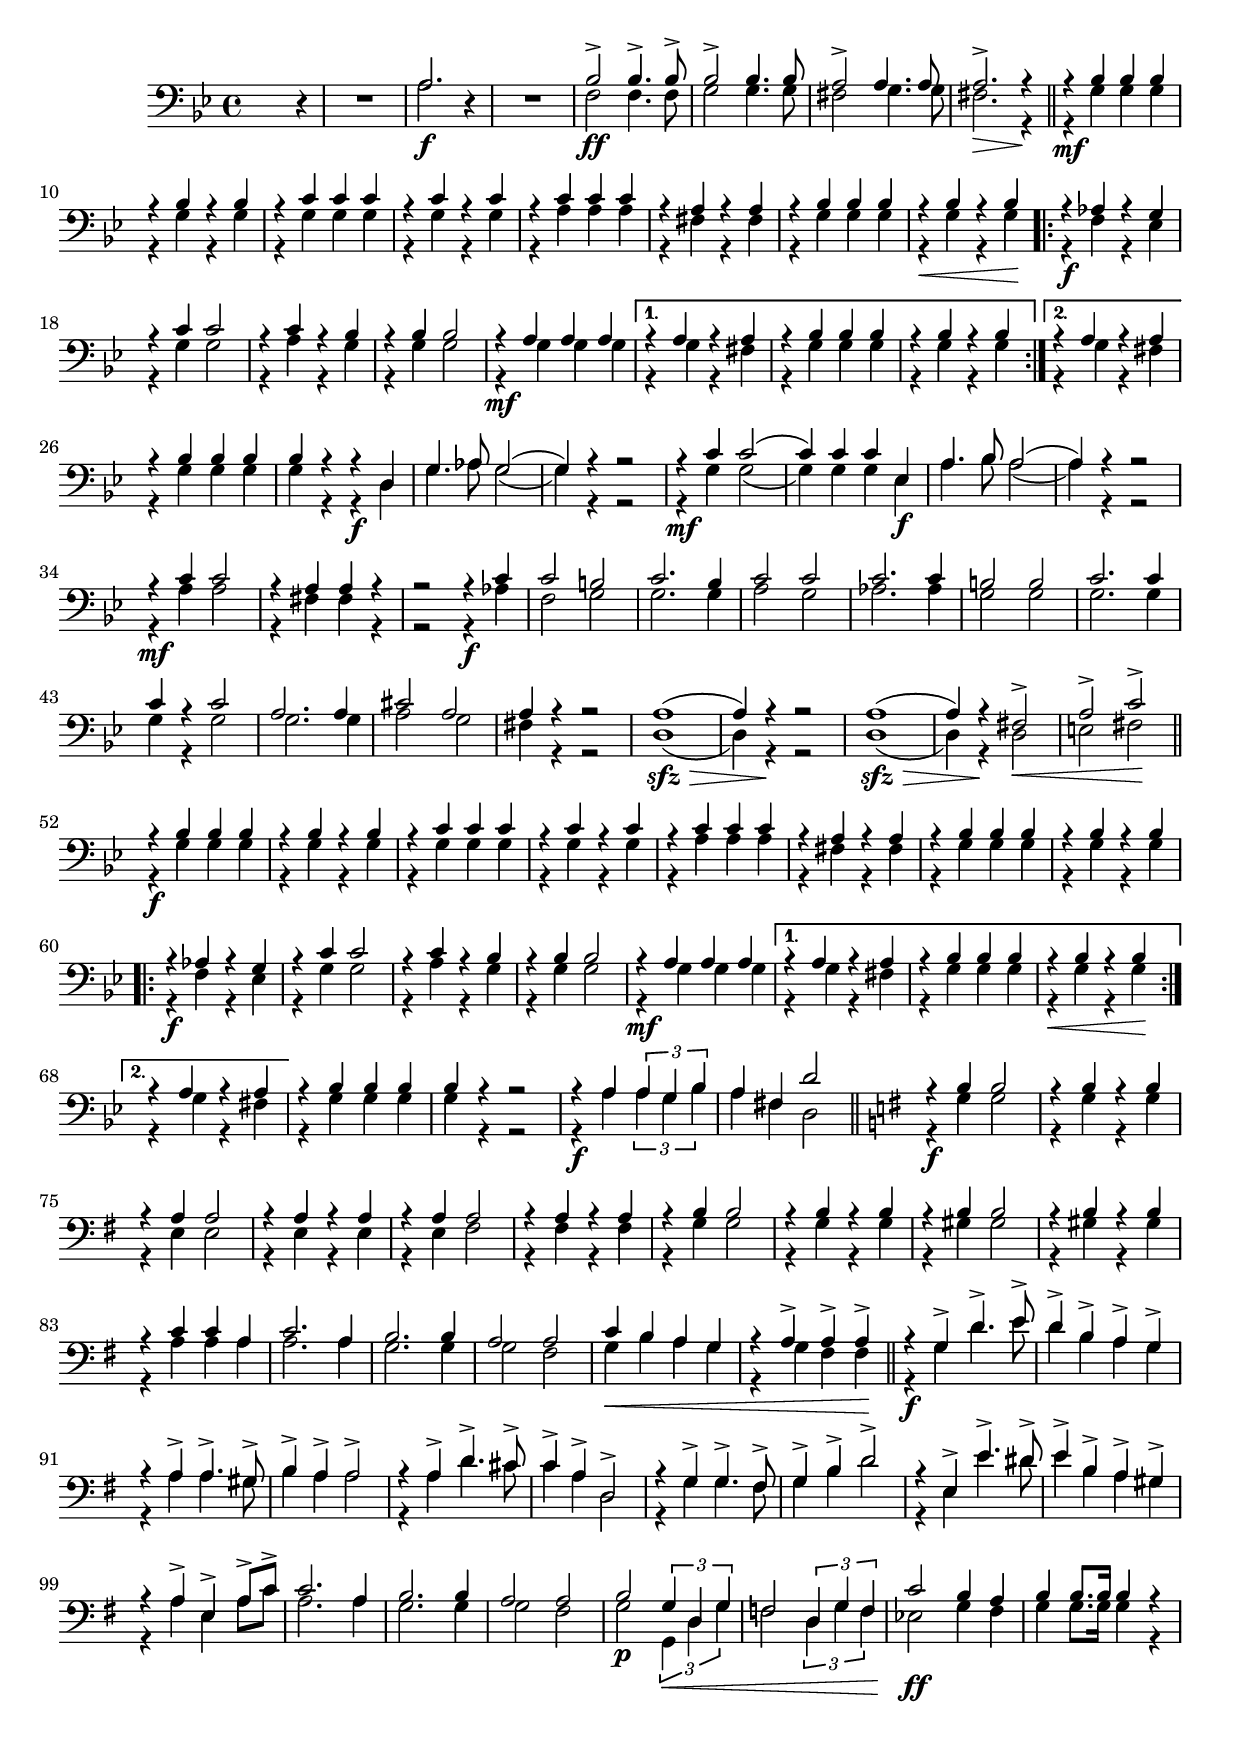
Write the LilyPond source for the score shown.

\version "2.16.1"


\new Staff {
  \set Staff.midiInstrument = #"trombone"
  
  \relative c' { 
    \clef "bass"
    \time 4/4
    \key bes \major
    s2. r4 | 
    \compressFullBarRests R1*1 | << \relative c' {a2. \f} \\ \relative c' {a2.}>> r4 |
    \compressFullBarRests R1*1 | 
    << \relative c' {
      bes2\accent\ff bes4.\accent bes8\accent |
      bes2\accent bes4. bes8 |
      a2\accent a4. a8 |
      a2.\accent r4
    } \\ \relative c {
      f2 f4. f8 |
      g2 g4. g8 |
      fis2 g4. g8 |
      fis2.\> r4\!
    } >>
    \bar "||"
    << \relative c' {
      r4\mf bes bes bes | r4 bes r bes | r c c c |
       
      r c r c | r c c c | r a r a | r bes bes bes | r bes r bes
    } \\ \relative c' {
      r4 g g g | r g r g | r g g g |
      r g r g  | r a a a | r fis r fis | r g g g | r\< g r g\!
    } >> 
    \repeat volta 2 {
      << \relative c' {
	r4\f aes r g | r c c2 | r4 c r bes | r bes bes2 | r4\mf a a a
      } \\ \relative c {
	r4 f r ees | r g g2 | r4 a r g | r g g2 | r4 g g g
      } >>
    }
    \alternative {
      << \relative c' { 
	r4 a r a |   
	r bes bes bes | r bes r bes
      } \\ \relative c' {
	r g r fis | r g g g | r g r g
      } >>
      << \relative c' {
	r4 a r a
      } \\ \relative c' {
	r g r fis
      } >>
    }
    << \relative c' {
      r4 bes bes bes | bes r r\f d, | g4. aes8 g2 (g4) r r2 | r4\mf c c2 (c4) c c ees,\f |  a4. bes8 a2 (a4) r4 r2 |
      r4\mf c c2 | r4 a a r | r2 r4\f c | c2 b | c2. bes4 | c2 c | c2. c4 | b2 b | c2. c4 | c r c2 | a2. a4 |
       
      cis2 a | a4 r r2 | a1\sfz\> (a4) r\! r2 | a1\sfz\> (a4) r\! fis2\accent\< a\accent c\accent\!
    } \\ \relative c' {
      r4 g g g | g r r d | g4. aes8 g2 (g4) r4 r2 | r4 g g2 (g4) g g ees | a4. bes8 a2 (a4) r4 r2 |
       
      r4 a a2 | r4 fis fis r | r2 r4 aes | f2 g | g2. g4 | a2 g | aes2. aes4 | g2 g | g2. g4 | g r g2 | g2. g4  |
       
      a2 g | fis4 r4 r2 | d1 (d4) r r2 | d1 (d4) r d2 | e fis 
    } >>
    \bar "||"
    << \relative c' {
      r4\f bes bes bes | r bes r bes | r c c c |
       
      r4 c r c | r c c c | r a r a | r bes bes bes | r bes r bes 
    } \\ \relative c' {
      r4 g g g | r g r g | r g g g |
       
      r4 g r g | r a a a | r fis r fis | r g g g | r g r g
    } >>
    \repeat volta 2 {
      << \relative c' {
	r4\f aes r g | r c c2 | r4 c r bes | r bes bes2 | r4\mf a a a |
      } \\ \relative c {
	r4 f r ees | r g g2 | r4 a r g | r g g2 | r4 g g g
      }>>
    }
    \alternative {
      << \relative c' {
	r4 a r a |
	 
	r4 bes bes bes | r\< bes r bes\!
      } \\ \relative c' {
	r4 g r fis | 
	 
	r4 g g g | r g r g 
      }>>
      << \relative c' {
	r4 a r a
      } \\ \relative c' {
	r4 g r fis
      }>>
    }
    << \relative c' {
      r4 bes bes bes | bes r r2 | r4\f a \times 2/3 {a4 g bes} | a4 fis d'2 
    } \\ \relative c' {
      r4 g g g | g r r2 | r4 a \times 2/3 {a4 g bes} | a4 fis d2
    } >>
    \bar "||"
    \key g \major
    << \relative c' {
      r4\f b b2 | r4 b r b | r a a2 |
       
      r4 a r a | r a a2 | r4 a r a | r b b2 | r4 b r b | r b b2 | r4 b r b | r c c a | c2. a4 | b2. b4 | a2 a
       
      c4\< b a g | r  a\accent a\accent a\accent \!
    } \\ \relative c' {
      r4 g g2 | r4 g r g | r e e2 |
       
      r4 e r e | r e fis2 | r4 fis r fis | r g g2 | r4 g r g | r gis gis2 | r4 gis r gis | r a a a | a2. a4 | g2. g4 | g2 fis
       
      g4 b a g | r g fis fis
    } >>
    \bar "||"
    << \relative c' {
      r4\f g\accent d'4.\accent e8\accent | d4\accent b\accent a\accent g\accent | 
      r a\accent a4.\accent gis8\accent | b4\accent a\accent a2\accent | 
      r4 a\accent d4.\accent cis8\accent | c4\accent a\accent d,2\accent |
      r4 g\accent g4.\accent fis8\accent | g4\accent b\accent d2\accent |
      r4 e,\accent e'4.\accent dis8\accent
       
      e4\accent b\accent a\accent gis\accent |
      r4 a\accent e\accent a8\accent c8\accent 
      c2. a4 | b2. b4 | a2 a | b\p \times 2/3 {g4\< d g} | f2 \times 2/3 {d4 g f} | c'2\ff\! b4 a | b b8. b16 b4 r 
    } \\ \relative c' {
      r4 g d'4. e8 | d4 b a g | 
      r a a4. gis8 | b4 a a2 | 
      r4 a d4. cis8 | c4 a d,2 |
      r4 g g4. fis8 | g4 b d2 |
      r4 e, e'4. dis8
       
      e4 b a gis |
      r4 a e a8 c8
      a2. a4 | g2. g4 | g2 fis | g \times 2/3 {g,4 d' g} | f2 \times 2/3 {d4 g f} | ees2 g4 fis | g g8. g16 g4 r 
    } >>
  }
}
